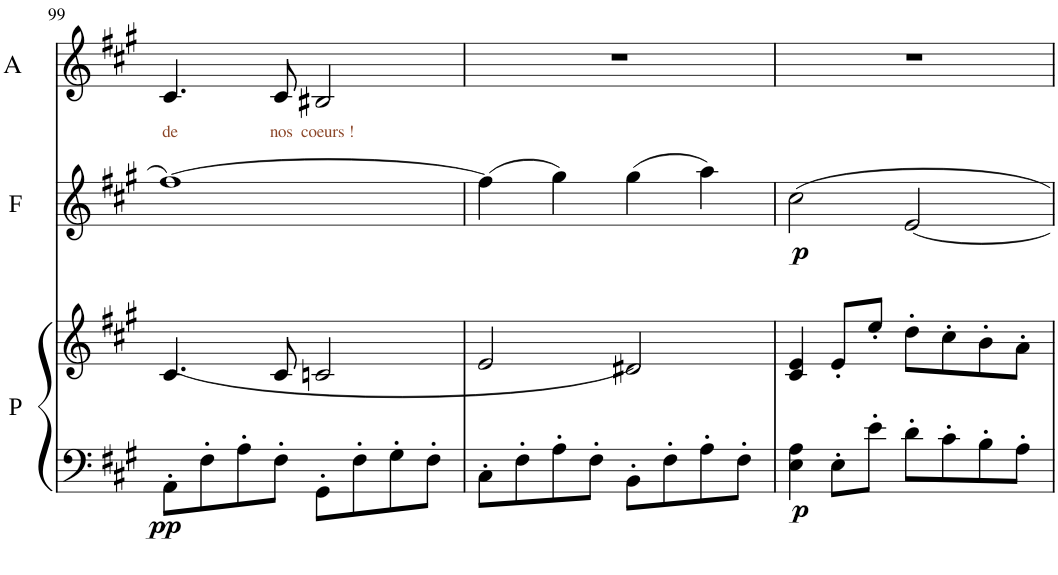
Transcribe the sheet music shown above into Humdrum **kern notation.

**kern	**kern	**dynam	**kern	**dynam	**kern	**text
*part3	*part3	*part3	*part2	*part2	*part1	*part1
*staff4	*staff3	*staff3/4	*staff2	*staff2	*staff1	*staff1
*I"Piano	*	*	*I"Flute	*	*I"A	*
*I'P	*	*	*I'F	*	*I'A	*
!!LO:PB:g=z
*clefF4	*clefG2	*	*clefG2	*	*clefG2	*
*k[f#c#g#]	*k[f#c#g#]	*	*k[f#c#g#]	*	*k[f#c#g#]	*
*M4/4	*M4/4	*	*M4/4	*	*M4/4	*
=99	=99	=99	=99	=99	=99	=99
!	!	!LO:DY:b=2	!	!	!	!LO:LY:b:color=#8C4628
8AA'\L	(4.c#/	pp	[1ff#	.	4.c#/	de
8F#'\	.	.	.	.	.	.
8A'\	.	.	.	.	.	.
!	!	!	!	!	!	!LO:LY:b:color=#8C4628
8F#'\J	8c#/	.	.	.	8c#/	nos
!	!	!	!	!	!	!LO:LY:b:color=#8C4628
8GG#'\L	2cn/	.	.	.	2B#X/	coeurs !
8F#'\	.	.	.	.	.	.
8G#'\	.	.	.	.	.	.
8F#'\J	.	.	.	.	.	.
=100	=100	=100	=100	=100	=100	=100
8C#'\L	2e/	.	(4ff#\]	.	1r	.
8F#'\	.	.	.	.	.	.
8A'\	.	.	4gg#\)	.	.	.
8F#'\J	.	.	.	.	.	.
8BB'\L	2d#X/)	.	(4gg#\	.	.	.
8F#'\	.	.	.	.	.	.
8A'\	.	.	4aa\)	.	.	.
8F#'\J	.	.	.	.	.	.
=101	=101	=101	=101	=101	=101	=101
!	!	!LO:DY:b=2	!	!LO:DY:b	!	!
4E\ 4A\	4c#/ 4e/	p	2cc#\	p	1r	.
8E'\L	8e'/L	.	.	.	.	.
8e'\J	8ee'/J	.	.	.	.	.
8d'\L	8dd'\L	.	[2e/	.	.	.
8c#'\	8cc#'\	.	.	.	.	.
8B'\	8b'\	.	.	.	.	.
8A'\J	8a'\J	.	.	.	.	.
=	=	=	=	=	=	=
*-	*-	*-	*-	*-	*-	*-
